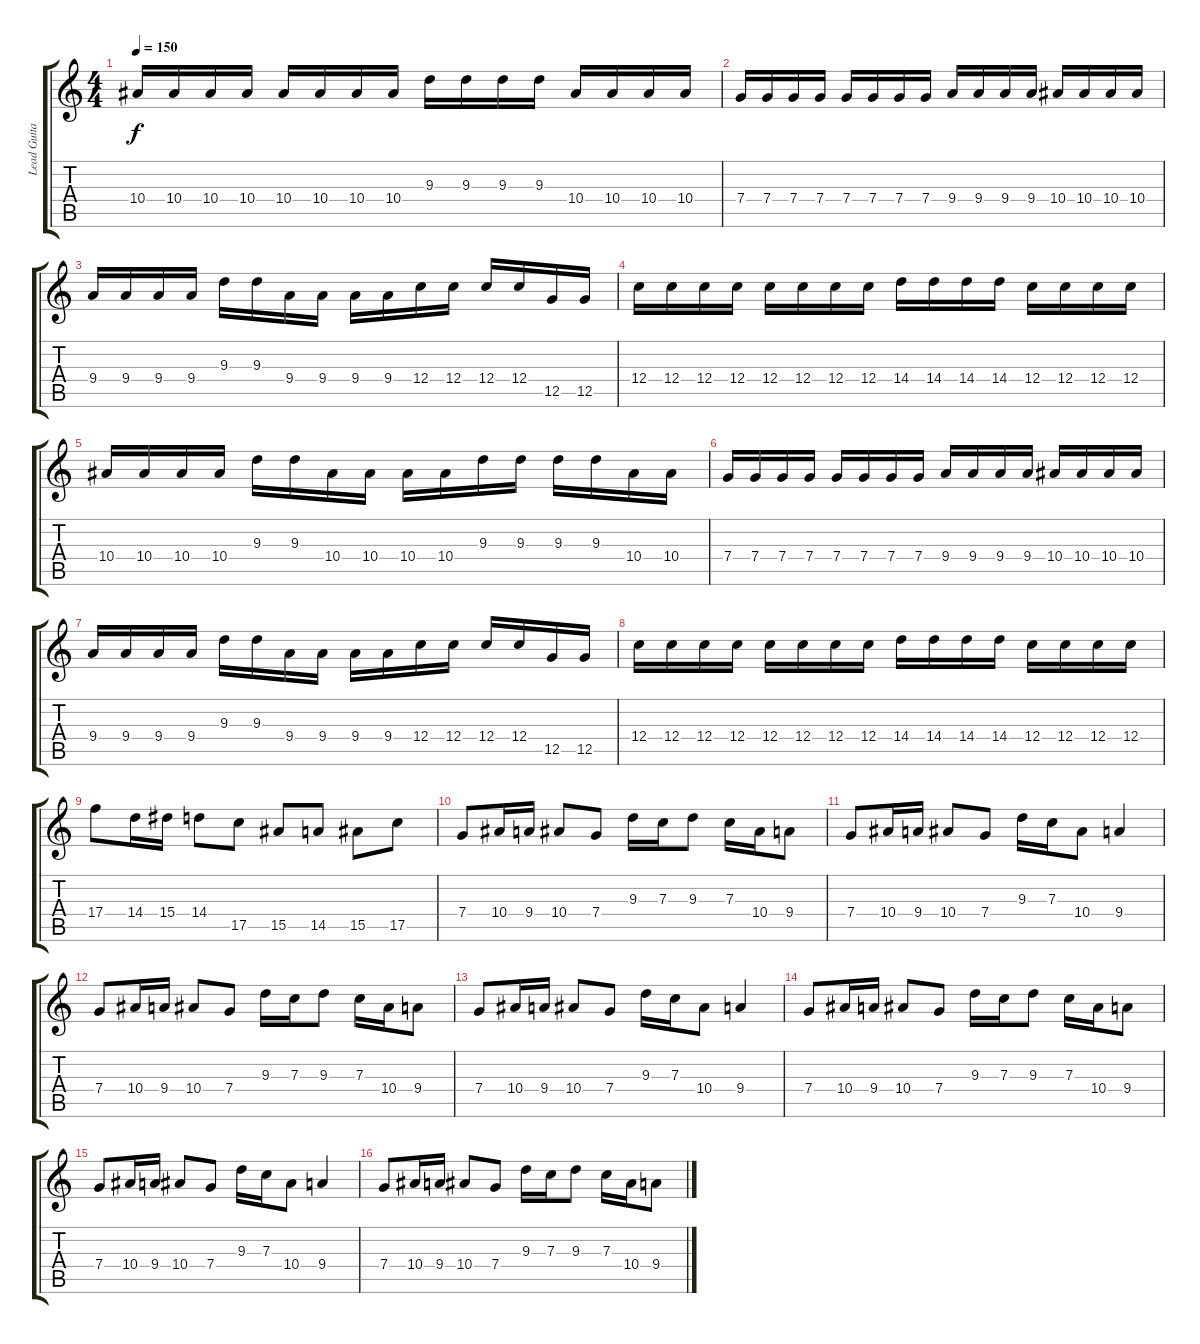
\track ("Lead Guitar" "Lead Guita") {instrument distortionguitar}
\staff {score tabs}
\tuning (D4 A3 F3 C3 G2 D2) {hide}
\ts (4 4)
\tempo 150
\clef g2
\ks c
10.4.16{dy f} 10.4.16 10.4.16 10.4.16 10.4.16 10.4.16 10.4.16 10.4.16 9.3.16 9.3.16 9.3.16 9.3.16 10.4.16 10.4.16 10.4.16 10.4.16 |
7.4.16 7.4.16 7.4.16 7.4.16 7.4.16 7.4.16 7.4.16 7.4.16 9.4.16 9.4.16 9.4.16 9.4.16 10.4.16 10.4.16 10.4.16 10.4.16 |
9.4.16 9.4.16 9.4.16 9.4.16 9.3.16 9.3.16 9.4.16 9.4.16 9.4.16 9.4.16 12.4.16 12.4.16 12.4.16 12.4.16 12.5.16 12.5.16 |
12.4.16 12.4.16 12.4.16 12.4.16 12.4.16 12.4.16 12.4.16 12.4.16 14.4.16 14.4.16 14.4.16 14.4.16 12.4.16 12.4.16 12.4.16 12.4.16 |
10.4.16 10.4.16 10.4.16 10.4.16 9.3.16 9.3.16 10.4.16 10.4.16 10.4.16 10.4.16 9.3.16 9.3.16 9.3.16 9.3.16 10.4.16 10.4.16 |
7.4.16 7.4.16 7.4.16 7.4.16 7.4.16 7.4.16 7.4.16 7.4.16 9.4.16 9.4.16 9.4.16 9.4.16 10.4.16 10.4.16 10.4.16 10.4.16 |
9.4.16 9.4.16 9.4.16 9.4.16 9.3.16 9.3.16 9.4.16 9.4.16 9.4.16 9.4.16 12.4.16 12.4.16 12.4.16 12.4.16 12.5.16 12.5.16 |
12.4.16 12.4.16 12.4.16 12.4.16 12.4.16 12.4.16 12.4.16 12.4.16 14.4.16 14.4.16 14.4.16 14.4.16 12.4.16 12.4.16 12.4.16 12.4.16 |
17.4.8 14.4.16 15.4.16 14.4.8 17.5.8 15.5.8 14.5.8 15.5.8 17.5.8 |
7.4.8 10.4.16 9.4.16 10.4.8 7.4.8 9.3.16 7.3.16 9.3.8 7.3.16 10.4.16 9.4.8 |
7.4.8 10.4.16 9.4.16 10.4.8 7.4.8 9.3.16 7.3.16 10.4.8 9.4.4 |
7.4.8 10.4.16 9.4.16 10.4.8 7.4.8 9.3.16 7.3.16 9.3.8 7.3.16 10.4.16 9.4.8 |
7.4.8 10.4.16 9.4.16 10.4.8 7.4.8 9.3.16 7.3.16 10.4.8 9.4.4 |
7.4.8 10.4.16 9.4.16 10.4.8 7.4.8 9.3.16 7.3.16 9.3.8 7.3.16 10.4.16 9.4.8 |
7.4.8 10.4.16 9.4.16 10.4.8 7.4.8 9.3.16 7.3.16 10.4.8 9.4.4 |
7.4.8 10.4.16 9.4.16 10.4.8 7.4.8 9.3.16 7.3.16 9.3.8 7.3.16 10.4.16 9.4.8
